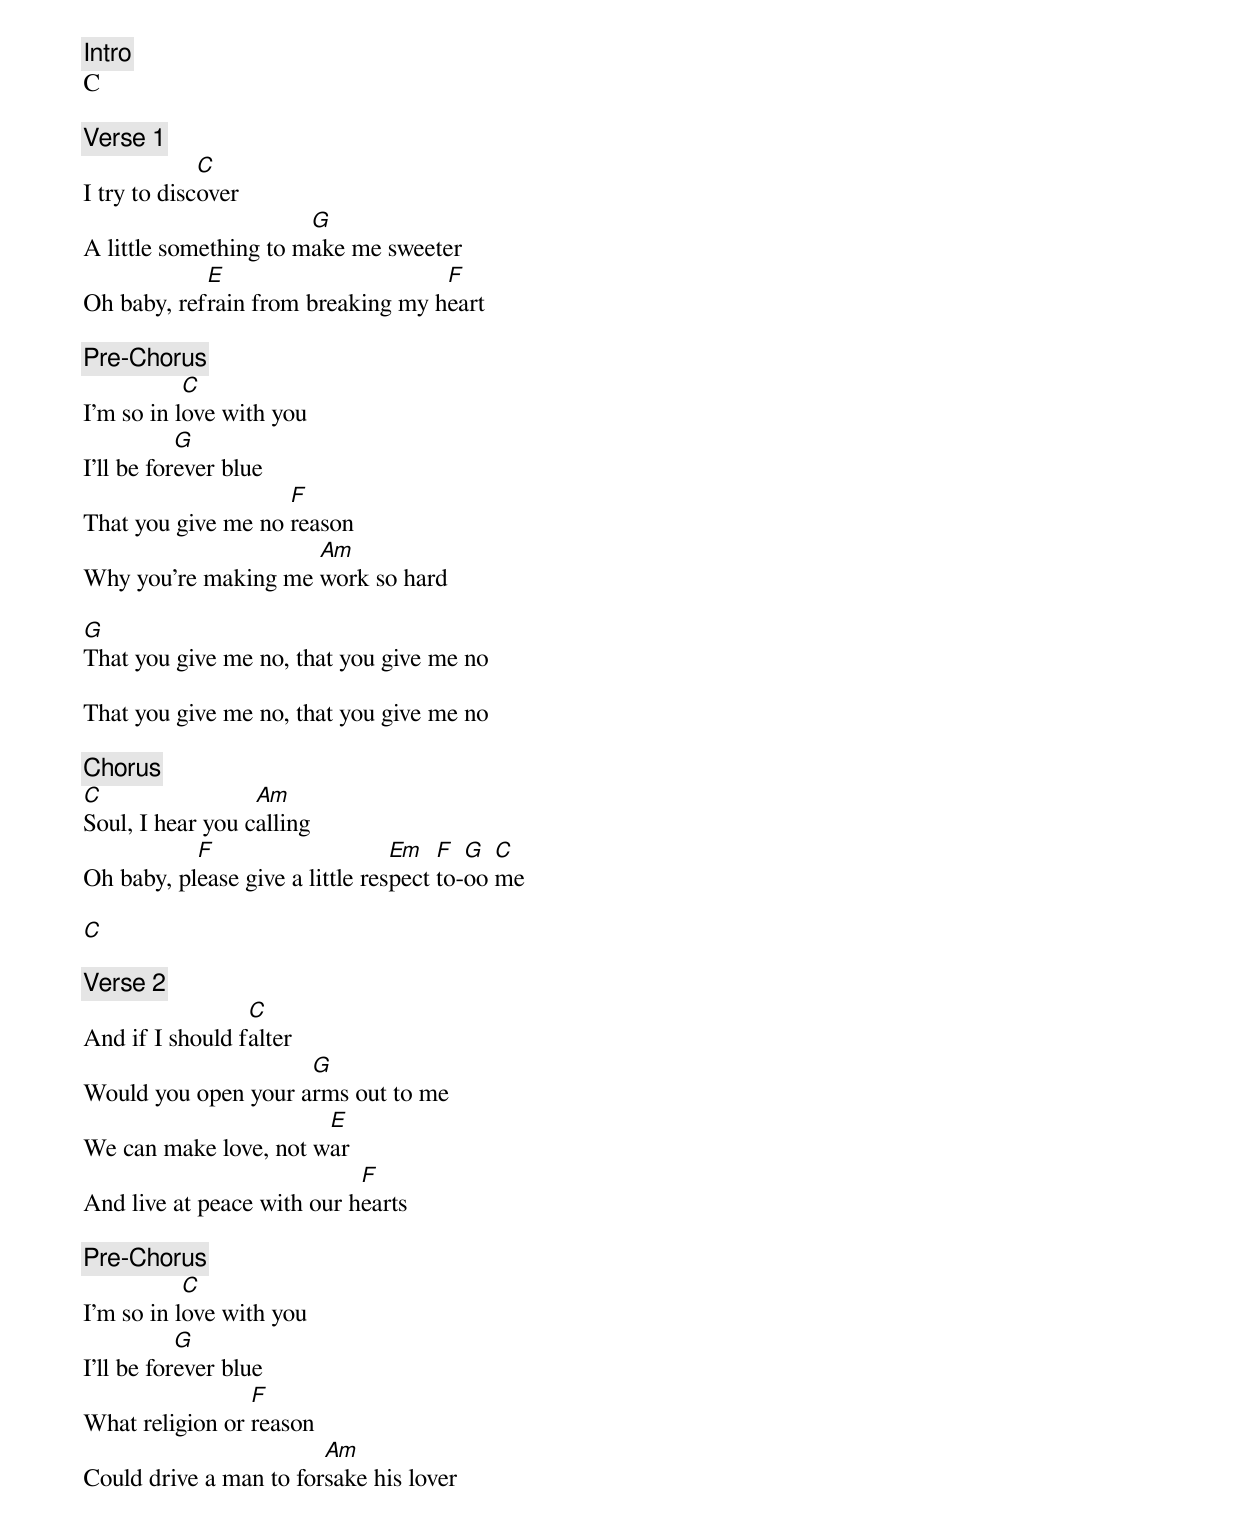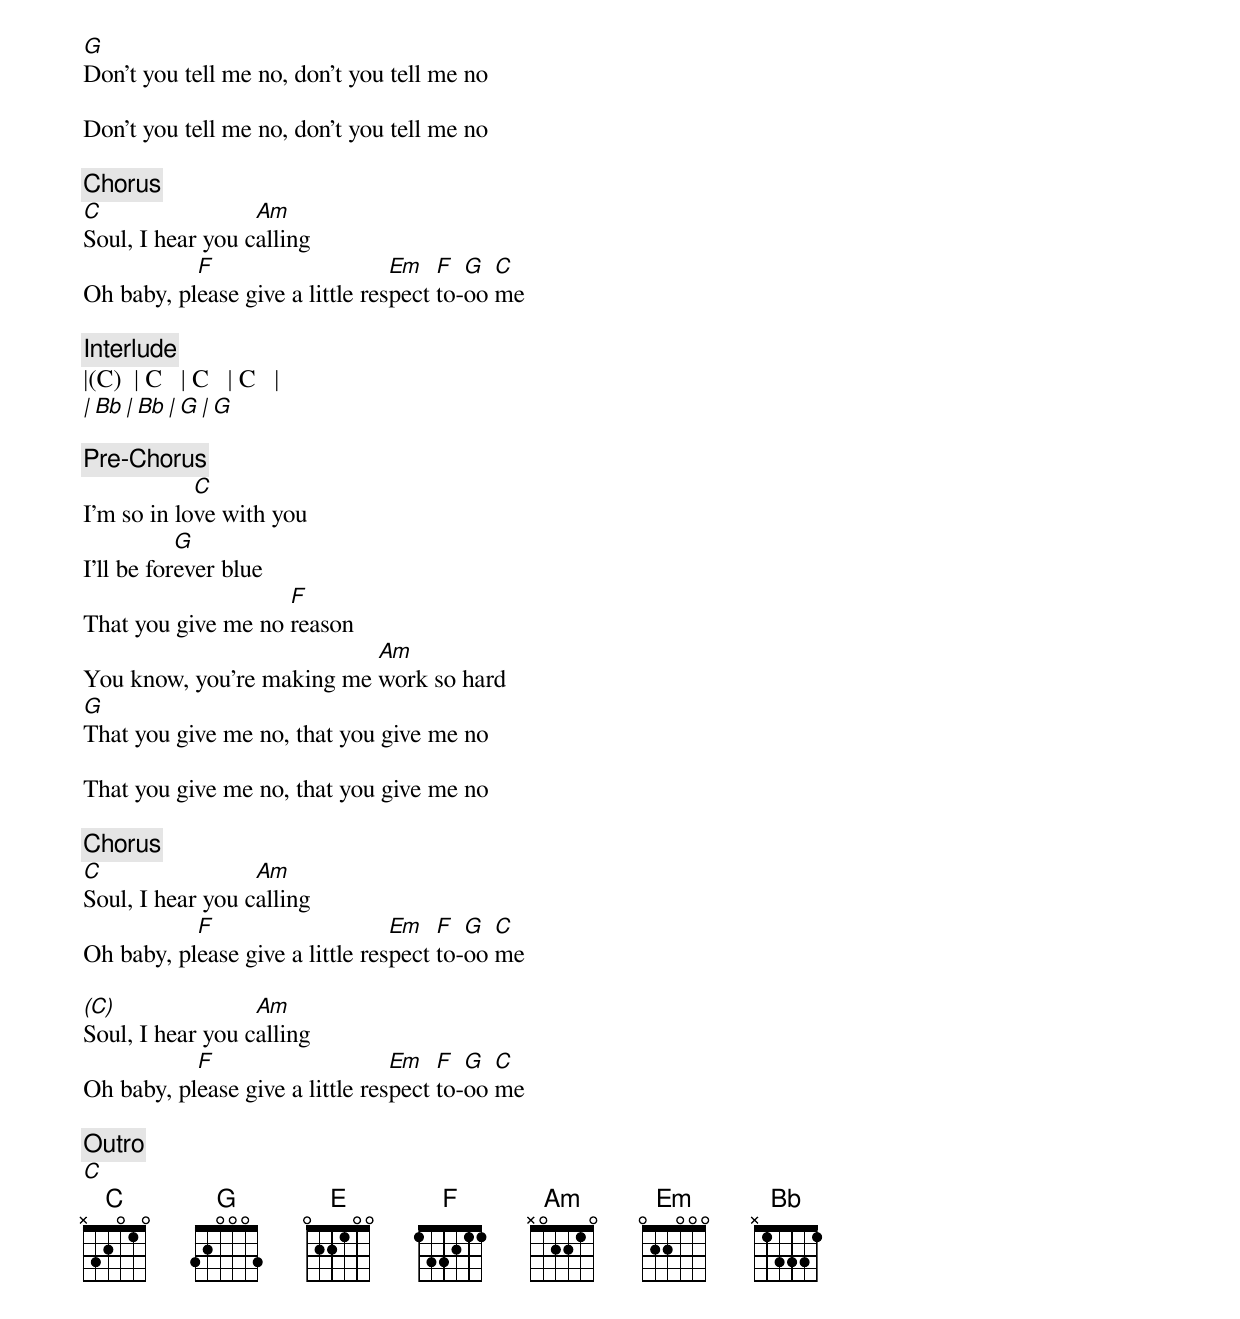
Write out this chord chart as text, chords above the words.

[Intro]
C

[Verse 1]
             C
I try to discover
                       G
A little something to make me sweeter
            E                      F
Oh baby, refrain from breaking my heart

[Pre-Chorus]
           C
I'm so in love with you
           G
I'll be forever blue
                    F
That you give me no reason
                     Am
Why you're making me work so hard

G
That you give me no, that you give me no

That you give me no, that you give me no

[Chorus]
C                 Am
Soul, I hear you calling
           F                     Em   F  G  C
Oh baby, please give a little respect to-oo me

C

[Verse 2]
                 C
And if I should falter
                     G
Would you open your arms out to me
                       E
We can make love, not war
                            F
And live at peace with our hearts

[Pre-Chorus]
           C
I'm so in love with you
           G
I'll be forever blue
                 F
What religion or reason
                        Am
Could drive a man to forsake his lover
G
Don't you tell me no, don't you tell me no

Don't you tell me no, don't you tell me no

[Chorus]
C                 Am
Soul, I hear you calling
           F                     Em   F  G  C
Oh baby, please give a little respect to-oo me

[Interlude]
|(C)  | C   | C   | C   |
| Bb  | Bb  | G   | G

[Pre-Chorus]
            C
I'm so in love with you
           G
I'll be forever blue
                    F
That you give me no reason
                           Am
You know, you're making me work so hard
G
That you give me no, that you give me no

That you give me no, that you give me no

[Chorus]
C                 Am
Soul, I hear you calling
           F                     Em   F  G  C
Oh baby, please give a little respect to-oo me

(C)               Am
Soul, I hear you calling
           F                     Em   F  G  C
Oh baby, please give a little respect to-oo me

[Outro]
C
